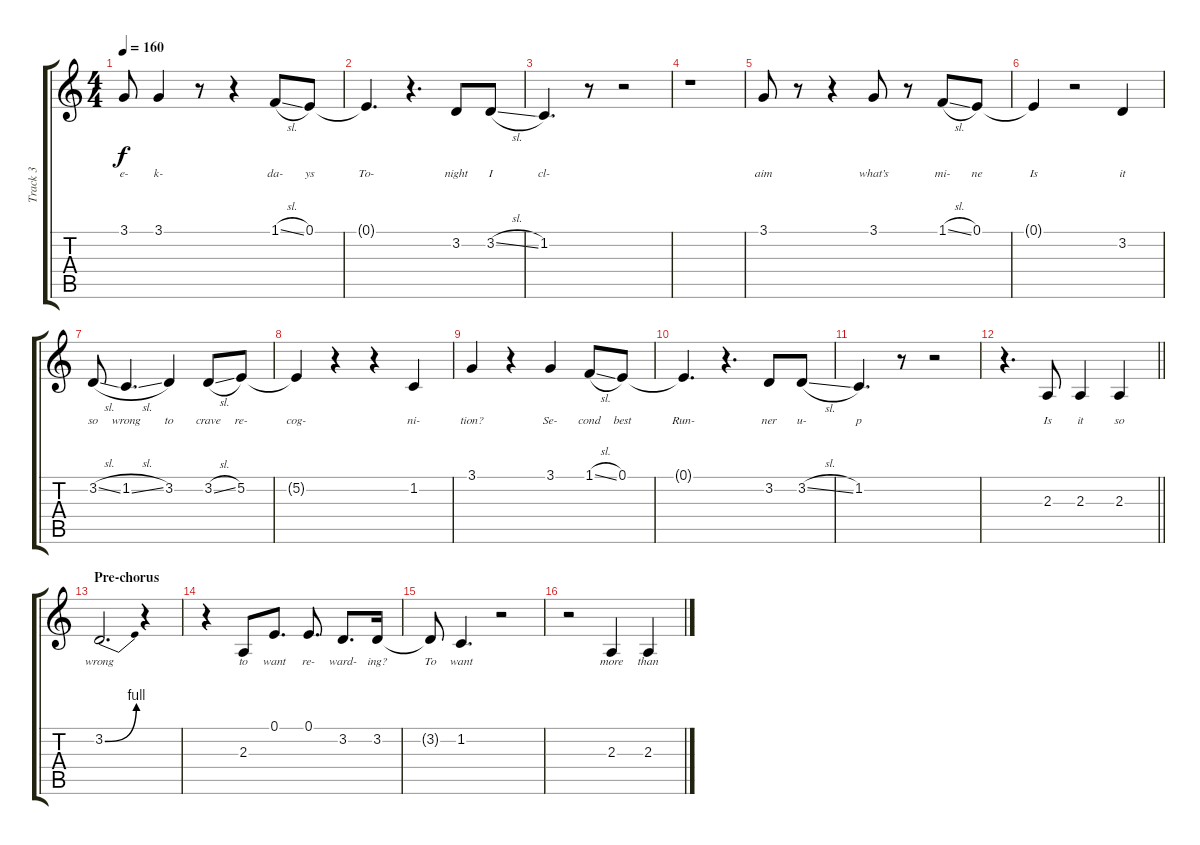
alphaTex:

\track ("Track 3" "Track 3") {instrument clarinet}
\staff {score tabs}
\tuning (E4 B3 G3 D3 A2 E2) {hide}
\ts (4 4)
\tempo 160
\clef g2
\ks c
3.1.8{lyrics (0 "e-") lyrics (1 "") lyrics (2 "") lyrics (3 "") lyrics (4 "") dy f} 3.1.4{lyrics (0 "k-") lyrics (1 "") lyrics (2 "") lyrics (3 "") lyrics (4 "")} r.8 r.4 1.1{sl}.8{lyrics (0 "da-") lyrics (1 "") lyrics (2 "") lyrics (3 "") lyrics (4 "")} 0.1.8{lyrics (0 "ys") lyrics (1 "") lyrics (2 "") lyrics (3 "") lyrics (4 "")} |
0.1{t}.4{d lyrics (0 "To-") lyrics (1 "") lyrics (2 "") lyrics (3 "") lyrics (4 "")} r.4{d} 3.2.8{lyrics (0 "night") lyrics (1 "") lyrics (2 "") lyrics (3 "") lyrics (4 "")} 3.2{sl}.8{lyrics (0 "I") lyrics (1 "") lyrics (2 "") lyrics (3 "") lyrics (4 "")} |
1.2.4{d lyrics (0 "cl-") lyrics (1 "") lyrics (2 "") lyrics (3 "") lyrics (4 "")} r.8 r.2 |
r.1 |
3.1.8{lyrics (0 "aim") lyrics (1 "") lyrics (2 "") lyrics (3 "") lyrics (4 "")} r.8 r.4 3.1.8{lyrics (0 "what’s") lyrics (1 "") lyrics (2 "") lyrics (3 "") lyrics (4 "")} r.8 1.1{sl}.8{lyrics (0 "mi-") lyrics (1 "") lyrics (2 "") lyrics (3 "") lyrics (4 "")} 0.1.8{lyrics (0 "ne") lyrics (1 "") lyrics (2 "") lyrics (3 "") lyrics (4 "")} |
0.1{t}.4{lyrics (0 "Is") lyrics (1 "") lyrics (2 "") lyrics (3 "") lyrics (4 "")} r.2 3.2.4{lyrics (0 "it") lyrics (1 "") lyrics (2 "") lyrics (3 "") lyrics (4 "")} |
3.2{sl}.8{lyrics (0 "so") lyrics (1 "") lyrics (2 "") lyrics (3 "") lyrics (4 "")} 1.2{sl}.4{d lyrics (0 "wrong") lyrics (1 "") lyrics (2 "") lyrics (3 "") lyrics (4 "")} 3.2.4{lyrics (0 "to") lyrics (1 "") lyrics (2 "") lyrics (3 "") lyrics (4 "")} 3.2{sl}.8{lyrics (0 "crave") lyrics (1 "") lyrics (2 "") lyrics (3 "") lyrics (4 "")} 5.2.8{lyrics (0 "re-") lyrics (1 "") lyrics (2 "") lyrics (3 "") lyrics (4 "")} |
5.2{t}.4{lyrics (0 "cog-") lyrics (1 "") lyrics (2 "") lyrics (3 "") lyrics (4 "")} r.4 r.4 1.2.4{lyrics (0 "ni-") lyrics (1 "") lyrics (2 "") lyrics (3 "") lyrics (4 "")} |
3.1.4{lyrics (0 "tion?") lyrics (1 "") lyrics (2 "") lyrics (3 "") lyrics (4 "")} r.4 3.1.4{lyrics (0 "Se-") lyrics (1 "") lyrics (2 "") lyrics (3 "") lyrics (4 "")} 1.1{sl}.8{lyrics (0 "cond") lyrics (1 "") lyrics (2 "") lyrics (3 "") lyrics (4 "")} 0.1.8{lyrics (0 "best") lyrics (1 "") lyrics (2 "") lyrics (3 "") lyrics (4 "")} |
0.1{t}.4{d lyrics (0 "Run-") lyrics (1 "") lyrics (2 "") lyrics (3 "") lyrics (4 "")} r.4{d} 3.2.8{lyrics (0 "ner") lyrics (1 "") lyrics (2 "") lyrics (3 "") lyrics (4 "")} 3.2{sl}.8{lyrics (0 "u-") lyrics (1 "") lyrics (2 "") lyrics (3 "") lyrics (4 "")} |
1.2.4{d lyrics (0 "p") lyrics (1 "") lyrics (2 "") lyrics (3 "") lyrics (4 "")} r.8 r.2 |
\barLineRight lightlight
r.4{d} 2.3.8{lyrics (0 "Is") lyrics (1 "") lyrics (2 "") lyrics (3 "") lyrics (4 "")} 2.3.4{lyrics (0 "it") lyrics (1 "") lyrics (2 "") lyrics (3 "") lyrics (4 "")} 2.3.4{lyrics (0 "so") lyrics (1 "") lyrics (2 "") lyrics (3 "") lyrics (4 "")} |
\section ("" "Pre-chorus")
3.2{be (bend 0 0 60 4)}.2{d lyrics (0 "wrong") lyrics (1 "") lyrics (2 "") lyrics (3 "") lyrics (4 "")} r.4 |
r.4 2.3.8{lyrics (0 "to") lyrics (1 "") lyrics (2 "") lyrics (3 "") lyrics (4 "")} 0.1.8{d lyrics (0 "want") lyrics (1 "") lyrics (2 "") lyrics (3 "") lyrics (4 "")} 0.1.8{d lyrics (0 "re-") lyrics (1 "") lyrics (2 "") lyrics (3 "") lyrics (4 "")} 3.2.8{d lyrics (0 "ward-") lyrics (1 "") lyrics (2 "") lyrics (3 "") lyrics (4 "")} 3.2.16{lyrics (0 "ing?") lyrics (1 "") lyrics (2 "") lyrics (3 "") lyrics (4 "")} |
3.2{t}.8{lyrics (0 "To") lyrics (1 "") lyrics (2 "") lyrics (3 "") lyrics (4 "")} 1.2.4{d lyrics (0 "want") lyrics (1 "") lyrics (2 "") lyrics (3 "") lyrics (4 "")} r.2 |
r.2 2.3.4{lyrics (0 "more") lyrics (1 "") lyrics (2 "") lyrics (3 "") lyrics (4 "")} 2.3.4{lyrics (0 "than") lyrics (1 "") lyrics (2 "") lyrics (3 "") lyrics (4 "")}
